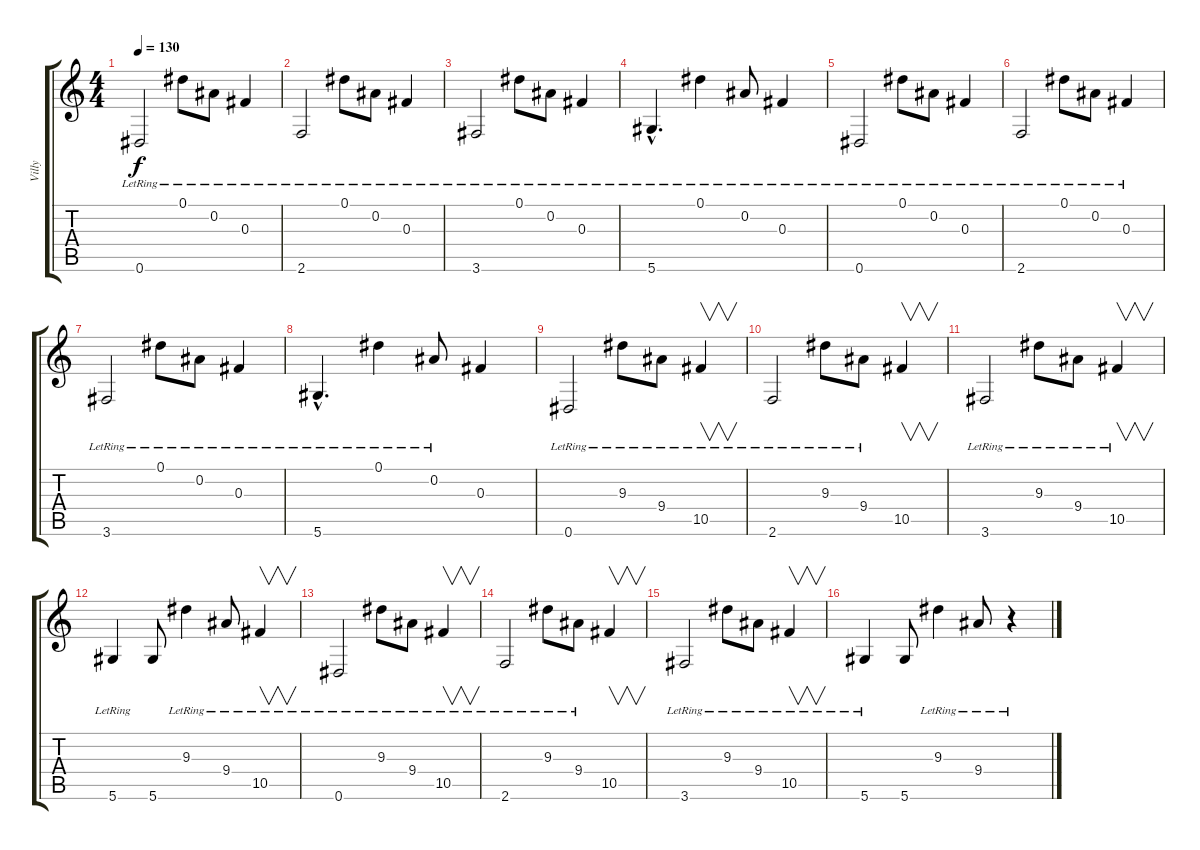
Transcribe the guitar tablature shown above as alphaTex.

\track ("Villy" "Villy") {instrument distortionguitar}
\staff {score tabs}
\tuning (Eb4 Bb3 Gb3 Db3 Ab2 Eb2) {hide}
\ts (4 4)
\tempo 130
\clef g2
\ks c
0.6{lr}.2{dy f volume 16 instrument distortionguitar} 0.1{lr}.8 0.2{lr}.8 0.3{lr}.4 |
2.6{lr}.2 0.1{lr}.8 0.2{lr}.8 0.3{lr}.4 |
3.6{lr}.2 0.1{lr}.8 0.2{lr}.8 0.3{lr}.4 |
5.6{hac lr}.4{d} 0.1{lr}.4 0.2{lr}.8 0.3{lr}.4 |
0.6{lr}.2{volume 16 instrument distortionguitar} 0.1{lr}.8 0.2{lr}.8 0.3{lr}.4 |
2.6{lr}.2 0.1{lr}.8 0.2{lr}.8 0.3{lr}.4 |
3.6{lr}.2 0.1{lr}.8 0.2{lr}.8 0.3{lr}.4 |
5.6{hac lr}.4{d} 0.1{lr}.4 0.2{lr}.8 0.3.4 |
0.6{lr}.2{volume 13 instrument electricguitarclean} 9.3{lr}.8 9.4{lr}.8 10.5{lr}.4{v} |
2.6{lr}.2 9.3{lr}.8 9.4{lr}.8 10.5.4{v} |
3.6{lr}.2 9.3{lr}.8 9.4{lr}.8 10.5{lr}.4{v} |
5.6{lr}.4 5.6.8 9.3{lr}.4 9.4{lr}.8 10.5{lr}.4{v} |
0.6{lr}.2{volume 13 instrument electricguitarclean} 9.3{lr}.8 9.4{lr}.8 10.5{lr}.4{v} |
2.6{lr}.2 9.3{lr}.8 9.4{lr}.8 10.5.4{v} |
3.6{lr}.2 9.3{lr}.8 9.4{lr}.8 10.5{lr}.4{v} |
5.6{lr}.4 5.6.8 9.3{lr}.4 9.4{lr}.8 r.4
